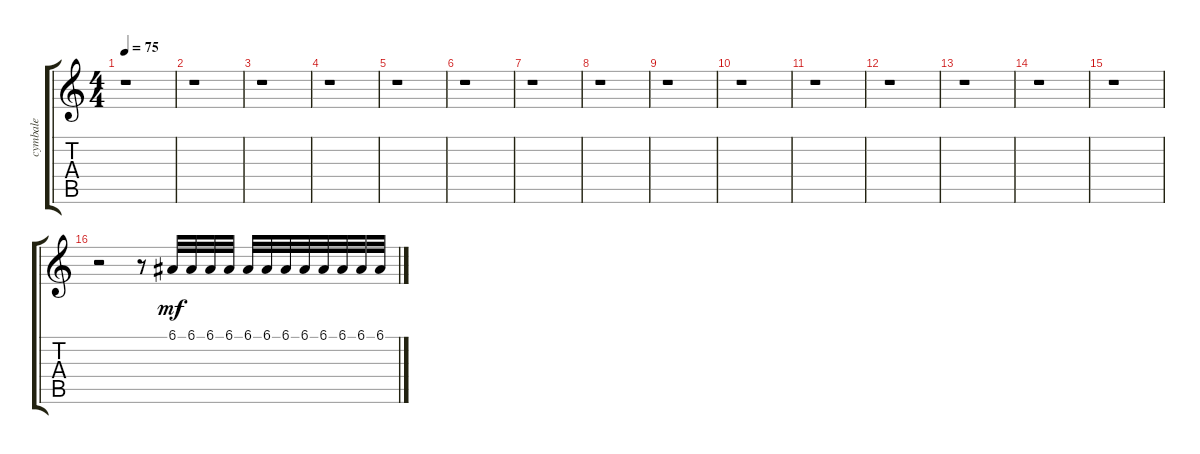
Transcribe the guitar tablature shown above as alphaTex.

\track ("cymbale" "cymbale") {instrument reversecymbal}
\staff {score tabs}
\tuning (E4 B3 G3 D3 A2 E2) {hide}
\ts (4 4)
\tempo 75
\clef g2
\ks c
r.1{dy mf} |
r.1 |
r.1 |
r.1 |
r.1 |
r.1 |
r.1 |
r.1 |
r.1 |
r.1 |
r.1 |
r.1 |
r.1 |
r.1 |
r.1 |
r.2 r.8 6.1.32{volume 4} 6.1.32{volume 5} 6.1.32{volume 6} 6.1.32{volume 7} 6.1.32{volume 8} 6.1.32{volume 9} 6.1.32{volume 10} 6.1.32{volume 11} 6.1.32{volume 12} 6.1.32{volume 13} 6.1.32{volume 14} 6.1.32{volume 15}
